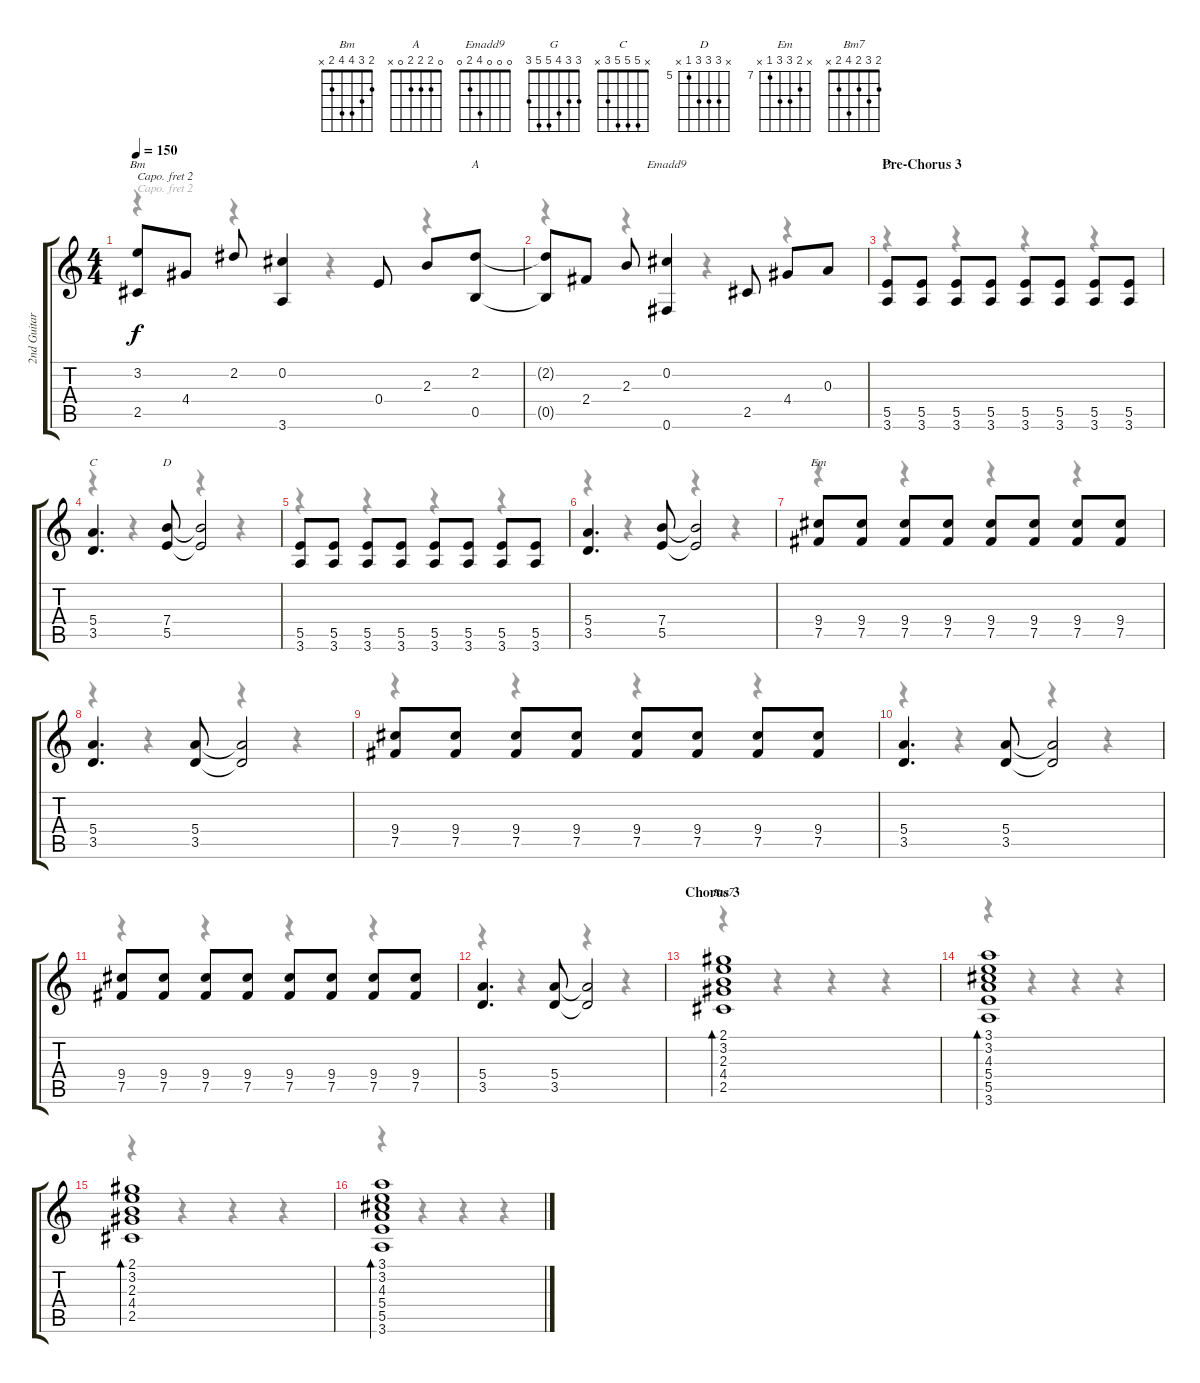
\track ("2nd Guitar" "2nd Guitar") {instrument electricguitarjazz}
\staff {score tabs}
\capo 2
\tuning (E4 B3 G3 D3 A2 E2) {hide}
\chord ("Bm" 2 3 4 4 2 x)
\chord ("A" 0 2 2 2 0 x)
\chord ("Emadd9" 0 0 0 4 2 0)
\chord ("G" 3 3 4 5 5 3)
\chord ("C" x 5 5 5 3 x)
\chord ("D" x 7 7 7 5 x) {firstfret 5}
\chord ("Em" x 8 9 9 7 x) {firstfret 7}
\chord ("Bm7" 2 3 2 4 2 x)
\voice
\ts (4 4)
\tempo 150
\clef g2
\ks c
(3.2 2.5).8{ch "Bm" dy f} 4.4.8 2.2.8 (0.2 3.6).4 0.4.8 2.3.8 (2.2 0.5).8{ch "A"} |
(2.2{t} 0.5{t}).8 2.4.8 2.3.8 (0.2 0.6).4{ch "Emadd9"} 2.5.8 4.4.8 0.3.8 |
\section ("" "Pre-Chorus 3")
(5.5 3.6).8{ch "G"} (5.5 3.6).8 (5.5 3.6).8 (5.5 3.6).8 (5.5 3.6).8 (5.5 3.6).8 (5.5 3.6).8 (5.5 3.6).8 |
(5.4 3.5).4{d ch "C"} (7.4 5.5).8{ch "D"} (7.4{t} 5.5{t}).2 |
(5.5 3.6).8 (5.5 3.6).8 (5.5 3.6).8 (5.5 3.6).8 (5.5 3.6).8 (5.5 3.6).8 (5.5 3.6).8 (5.5 3.6).8 |
(5.4 3.5).4{d} (7.4 5.5).8 (7.4{t} 5.5{t}).2 |
(9.4 7.5).8{ch "Em"} (9.4 7.5).8 (9.4 7.5).8 (9.4 7.5).8 (9.4 7.5).8 (9.4 7.5).8 (9.4 7.5).8 (9.4 7.5).8 |
(5.4 3.5).4{d} (5.4 3.5).8 (5.4{t} 3.5{t}).2 |
(9.4 7.5).8 (9.4 7.5).8 (9.4 7.5).8 (9.4 7.5).8 (9.4 7.5).8 (9.4 7.5).8 (9.4 7.5).8 (9.4 7.5).8 |
(5.4 3.5).4{d} (5.4 3.5).8 (5.4{t} 3.5{t}).2 |
(9.4 7.5).8 (9.4 7.5).8 (9.4 7.5).8 (9.4 7.5).8 (9.4 7.5).8 (9.4 7.5).8 (9.4 7.5).8 (9.4 7.5).8 |
(5.4 3.5).4{d} (5.4 3.5).8 (5.4{t} 3.5{t}).2 |
\section ("" "Chorus 3")
(2.1 3.2 2.3 4.4 2.5).1{bd 240 ch "Bm7"} |
(3.1 3.2 4.3 5.4 5.5 3.6).1{bd 240} |
(2.1 3.2 2.3 4.4 2.5).1{bd 240} |
(3.1 3.2 4.3 5.4 5.5 3.6).1{bd 240}
\voice
\clef g2
\ottava regular
\simile none
\ks c
r.4{dy f} r.4 r.4 r.4 |
r.4 r.4 r.4 r.4 |
r.4 r.4 r.4 r.4 |
r.4 r.4 r.4 r.4 |
r.4 r.4 r.4 r.4 |
r.4 r.4 r.4 r.4 |
r.4 r.4 r.4 r.4 |
r.4 r.4 r.4 r.4 |
r.4 r.4 r.4 r.4 |
r.4 r.4 r.4 r.4 |
r.4 r.4 r.4 r.4 |
r.4 r.4 r.4 r.4 |
r.4{bd 240} r.4 r.4 r.4 |
r.4{bd 240} r.4 r.4 r.4 |
r.4{bd 240} r.4 r.4 r.4 |
r.4{bd 240} r.4 r.4 r.4
